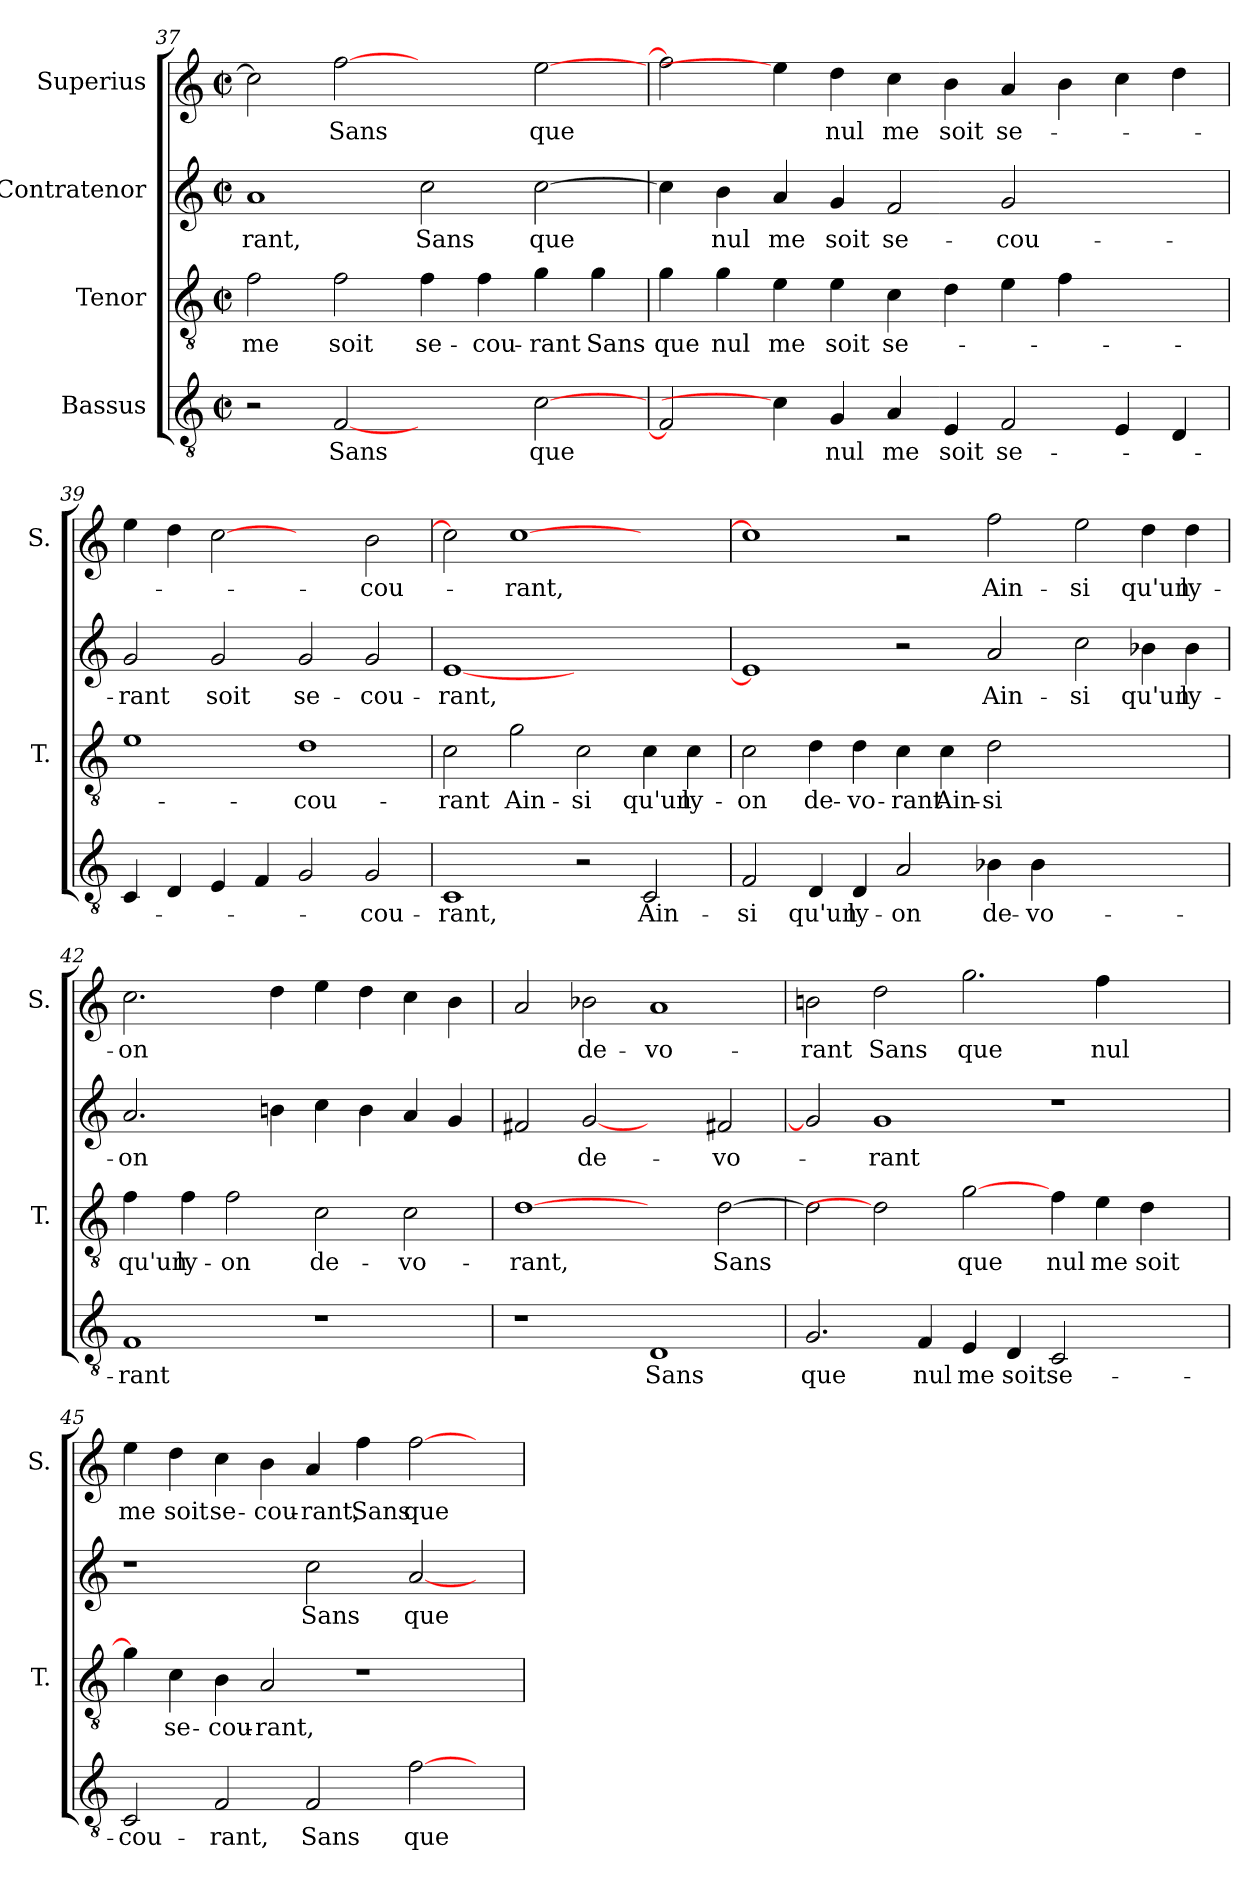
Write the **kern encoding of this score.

**kern	**text	**kern	**text	**kern	**text	**kern	**text
*part4	*part4	*part3	*part3	*part2	*part2	*part1	*part1
*staff4	*staff4	*staff3	*staff3	*staff2	*staff2	*staff1	*staff1
*I"Bassus	*	*I"Tenor	*	*I"Contratenor	*	*I"Superius	*
*	*	*I'T.	*	*	*	*I'S.	*
*clefGv2	*	*clefGv2	*	*clefG2	*	*clefG2	*
*k[]	*	*k[]	*	*k[]	*	*k[]	*
*C:	*	*C:	*	*C:	*	*C:	*
*M2/2	*	*M2/2	*	*M2/2	*	*M2/2	*
*met(c|)	*	*met(c|)	*	*met(c|)	*	*met(c|)	*
=37	=37	=37	=37	=37	=37	=37	=37
2r	.	2f\	me	1a/	-rant,	2cc\]	.
[2F/	Sans	2f\	soit	.	.	[2ff\	Sans
2ryy	.	4f\	se-	2cc\	Sans	2ryy	.
.	.	4f\	-cou-	.	.	.	.
[2c\	que	4g\	-rant	[2cc\	que	[2ee\	que
.	.	4g\	Sans	.	.	.	.
=38	=38	=38	=38	=38	=38	=38	=38
2F/]	.	4g\	que	4cc\]	.	2ff\]	.
.	.	4g\	nul	4b\	nul	.	.
4c\]	.	4e\	me	4a/	me	4ee\]	.
4G/	nul	4e\	soit	4g/	soit	4dd\	nul
4A/	me	4c\	se-	2f/	se-	4cc\	me
4E/	soit	4d\	.	.	.	4b\	soit
2F/	se-	4e\	.	2g/	-cou-	4a/	se-
.	.	4f\	.	.	.	4b\	.
4E/	.	2ryy	.	2ryy	.	4cc\	.
4D/	.	.	.	.	.	4dd\	.
!!LO:LB:g=z
=39	=39	=39	=39	=39	=39	=39	=39
4C/	.	1e\	.	2g/	-rant	4ee\	.
4D/	.	.	.	.	.	4dd\	.
4E/	.	.	.	2g/	soit	[2cc\	.
4F/	.	.	.	.	.	.	.
2G/	.	1d\	-cou-	2g/	se-	2ryy	.
2G/	-cou-	.	.	2g/	-cou-	2b\	-cou-
=40	=40	=40	=40	=40	=40	=40	=40
1C/	-rant,	2c\	-rant	[1e/	-rant,	2cc\]	.
.	.	2g\	Ain-	.	.	[1cc\	-rant,
2r	.	2c\	-si	1ryy	.	.	.
2C/	Ain-	4c\	qu'un	.	.	2ryy	.
.	.	4c\	ly-	.	.	.	.
=41	=41	=41	=41	=41	=41	=41	=41
2F/	-si	2c\	-on	1e/]	.	1cc\]	.
4D/	qu'un	4d\	de-	.	.	.	.
4D/	ly-	4d\	-vo-	.	.	.	.
2A/	-on	4c\	-rant	2r	.	2r	.
.	.	4c\	Ain-	.	.	.	.
4B-X\	de-	2d\	-si	2a/	Ain-	2ff\	Ain-
4B-\	-vo-	.	.	.	.	.	.
1ryy	.	1ryy	.	2cc\	-si	2ee\	-si
.	.	.	.	4b-X\	qu'un	4dd\	qu'un
.	.	.	.	4b-\	ly-	4dd\	ly-
=42	=42	=42	=42	=42	=42	=42	=42
1F/	-rant	4f\	qu'un	2.a/	-on	2.cc\	-on
.	.	4f\	ly-	.	.	.	.
.	.	2f\	-on	.	.	.	.
.	.	.	.	4bn\	.	4dd\	.
1r	.	2c\	de-	4cc\	.	4ee\	.
.	.	.	.	4b\	.	4dd\	.
.	.	2c\	-vo-	4a/	.	4cc\	.
.	.	.	.	4g/	.	4b\	.
!!LO:PB:g=z
=43	=43	=43	=43	=43	=43	=43	=43
1r	.	[1d\	-rant,	2f#X/	.	2a/	.
.	.	.	.	[2g/	de-	2b-X\	de-
1D/	Sans	2ryy	.	2ryy	.	1a/	-vo-
.	.	[2d\	Sans	2f#X/	-vo-	.	.
=44	=44	=44	=44	=44	=44	=44	=44
2.G/	que	2d\]	.	2g/]	.	2bn\	-rant
.	.	2d\]	.	1g/	-rant	2dd\	Sans
4F/	nul	.	.	.	.	.	.
4E/	me	[2g\	que	.	.	2.gg\	que
4D/	soit	.	.	.	.	.	.
2C/	se-	4f\	nul	1r	.	.	.
.	.	4e\	me	.	.	4ff\	nul
2ryy	.	4d\	soit	.	.	2ryy	.
.	.	4ryy	.	.	.	.	.
=45	=45	=45	=45	=45	=45	=45	=45
2C/	-cou-	4g\]	.	1r	.	4ee\	me
.	.	4c\	se-	.	.	4dd\	soit
2F/	-rant,	4B\	-cou-	.	.	4cc\	se-
.	.	2A/	-rant,	.	.	4b\	-cou-
2F/	Sans	.	.	2cc\	Sans	4a/	-rant,
.	.	1r	.	.	.	4ff\	Sans
[2f\	que	.	.	[2a/	que	[2ff\	que
4ryy	.	.	.	4ryy	.	4ryy	.
=	=	=	=	=	=	=	=
*-	*-	*-	*-	*-	*-	*-	*-
